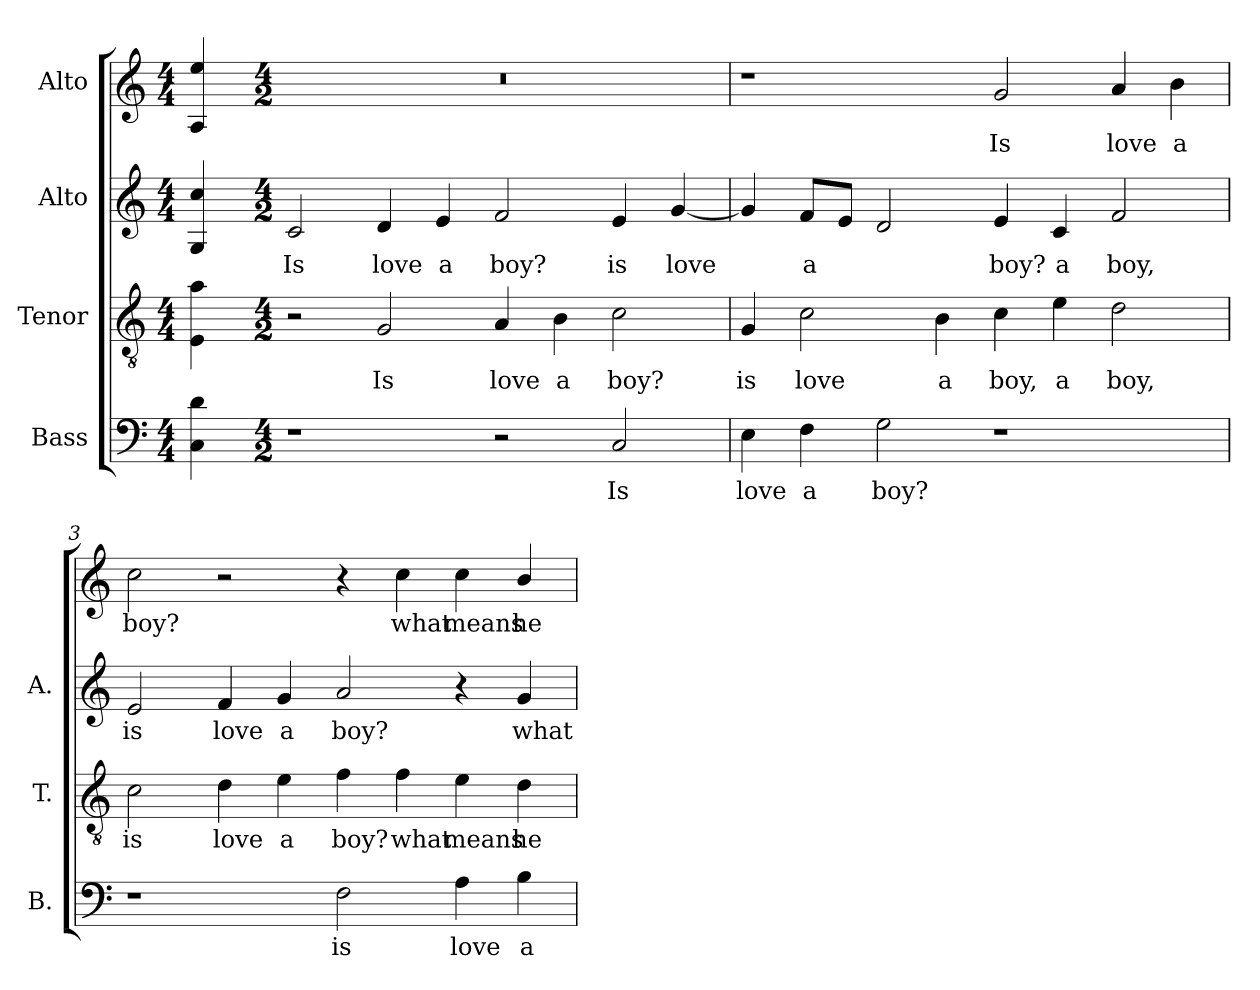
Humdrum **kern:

**kern	**text	**kern	**text	**kern	**text	**kern	**text
*part4	*part4	*part3	*part3	*part2	*part2	*part1	*part1
*staff4	*staff4	*staff3	*staff3	*staff2	*staff2	*staff1	*staff1
*I"Bass	*	*I"Tenor	*	*I"Alto	*	*I"Alto	*
*I'B.	*	*I'T.	*	*I'A.	*	*	*
!!LO:PB:g=z
*clefF4	*	*clefGv2	*	*clefG2	*	*clefG2	*
*	*	*ITrd7c12	*	*	*	*	*
*k[]	*	*k[]	*	*k[]	*	*k[]	*
*C:	*	*C:	*	*C:	*	*C:	*
*M4/4	*	*M4/4	*	*M4/4	*	*M4/4	*
=	=	=	=	=	=	=	=
4Ci\ 4di	.	4EEi\ 4Ai	.	4Gi/ 4cci	.	4Ai/ 4eei	.
=1-	=1-	=1-	=1-	=1-	=1-	=1-	=1-
*M4/2	*	*M4/2	*	*M4/2	*	*M4/2	*
!	!	!	!	!	!LO:LY:b:color=#000000	!LO:N:vis=1	!
1r	.	2r	.	2ci/	Is	0r	.
!	!	!	!LO:LY:b:color=#000000	!	!	!	!
!	!	!	!	!	!LO:LY:b:color=#000000	!	!
.	.	2GGi/	Is	4di/	love	.	.
!	!	!	!	!	!LO:LY:b:color=#000000	!	!
.	.	.	.	4ei/	a	.	.
!	!	!	!LO:LY:b:color=#000000	!	!	!	!
!	!	!	!	!	!LO:LY:b:color=#000000	!	!
2r	.	4AAi/	love	2fi/	boy?	.	.
!	!	!	!LO:LY:b:color=#000000	!	!	!	!
.	.	4BBi\	a	.	.	.	.
!	!LO:LY:b:color=#000000	!	!	!	!	!	!
!	!	!	!LO:LY:b:color=#000000	!	!	!	!
!	!	!	!	!	!LO:LY:b:color=#000000	!	!
2Ci/	Is	2Ci\	boy?	4ei/	is	.	.
!	!	!	!	!	!LO:LY:b:color=#000000	!	!
.	.	.	.	[4gi/	love	.	.
=2	=2	=2	=2	=2	=2	=2	=2
!	!LO:LY:b:color=#000000	!	!	!	!	!	!
!	!	!	!LO:LY:b:color=#000000	!	!	!	!
4Ei\	love	4GGi/	is	4gi/]	.	1r	.
!	!LO:LY:b:color=#000000	!	!	!	!	!	!
!	!	!	!LO:LY:b:color=#000000	!	!	!	!
!	!	!	!	!	!LO:LY:b:color=#000000	!	!
4Fi\	a	2Ci\	love	8fi/L	a	.	.
.	.	.	.	8ei/J	.	.	.
!	!LO:LY:b:color=#000000	!	!	!	!	!	!
2Gi\	boy?	.	.	2di/	.	.	.
!	!	!	!LO:LY:b:color=#000000	!	!	!	!
.	.	4BBi\	a	.	.	.	.
!	!	!	!LO:LY:b:color=#000000	!	!	!	!
!	!	!	!	!	!LO:LY:b:color=#000000	!	!
!	!	!	!	!	!	!	!LO:LY:b:color=#000000
1r	.	4Ci\	boy,	4ei/	boy?	2gi/	Is
!	!	!	!LO:LY:b:color=#000000	!	!	!	!
!	!	!	!	!	!LO:LY:b:color=#000000	!	!
.	.	4Ei\	a	4ci/	a	.	.
!	!	!	!LO:LY:b:color=#000000	!	!	!	!
!	!	!	!	!	!LO:LY:b:color=#000000	!	!
!	!	!	!	!	!	!	!LO:LY:b:color=#000000
.	.	2Di\	boy,	2fi/	boy,	4ai/	love
!	!	!	!	!	!	!	!LO:LY:b:color=#000000
.	.	.	.	.	.	4bi\	a
!!LO:LB:g=z
=3	=3	=3	=3	=3	=3	=3	=3
!	!	!	!LO:LY:b:color=#000000	!	!	!	!
!	!	!	!	!	!LO:LY:b:color=#000000	!	!
!	!	!	!	!	!	!	!LO:LY:b:color=#000000
1r	.	2Ci\	is	2ei/	is	2cci\	boy?
!	!	!	!LO:LY:b:color=#000000	!	!	!	!
!	!	!	!	!	!LO:LY:b:color=#000000	!	!
.	.	4Di\	love	4fi/	love	2r	.
!	!	!	!LO:LY:b:color=#000000	!	!	!	!
!	!	!	!	!	!LO:LY:b:color=#000000	!	!
.	.	4Ei\	a	4gi/	a	.	.
!	!LO:LY:b:color=#000000	!	!	!	!	!	!
!	!	!	!LO:LY:b:color=#000000	!	!	!	!
!	!	!	!	!	!LO:LY:b:color=#000000	!	!
2Fi\	is	4Fi\	boy?	2ai/	boy?	4r	.
!	!	!	!LO:LY:b:color=#000000	!	!	!	!
!	!	!	!	!	!	!	!LO:LY:b:color=#000000
.	.	4Fi\	what	.	.	4cci\	what
!	!LO:LY:b:color=#000000	!	!	!	!	!	!
!	!	!	!LO:LY:b:color=#000000	!	!	!	!
!	!	!	!	!	!	!	!LO:LY:b:color=#000000
4Ai\	love	4Ei\	means	4r	.	4cci\	means
!	!LO:LY:b:color=#000000	!	!	!	!	!	!
!	!	!	!LO:LY:b:color=#000000	!	!	!	!
!	!	!	!	!	!LO:LY:b:color=#000000	!	!
!	!	!	!	!	!	!	!LO:LY:b:color=#000000
4Bi\	a	4Di\	he	4gi/	what	4bi/	he
=	=	=	=	=	=	=	=
*-	*-	*-	*-	*-	*-	*-	*-
